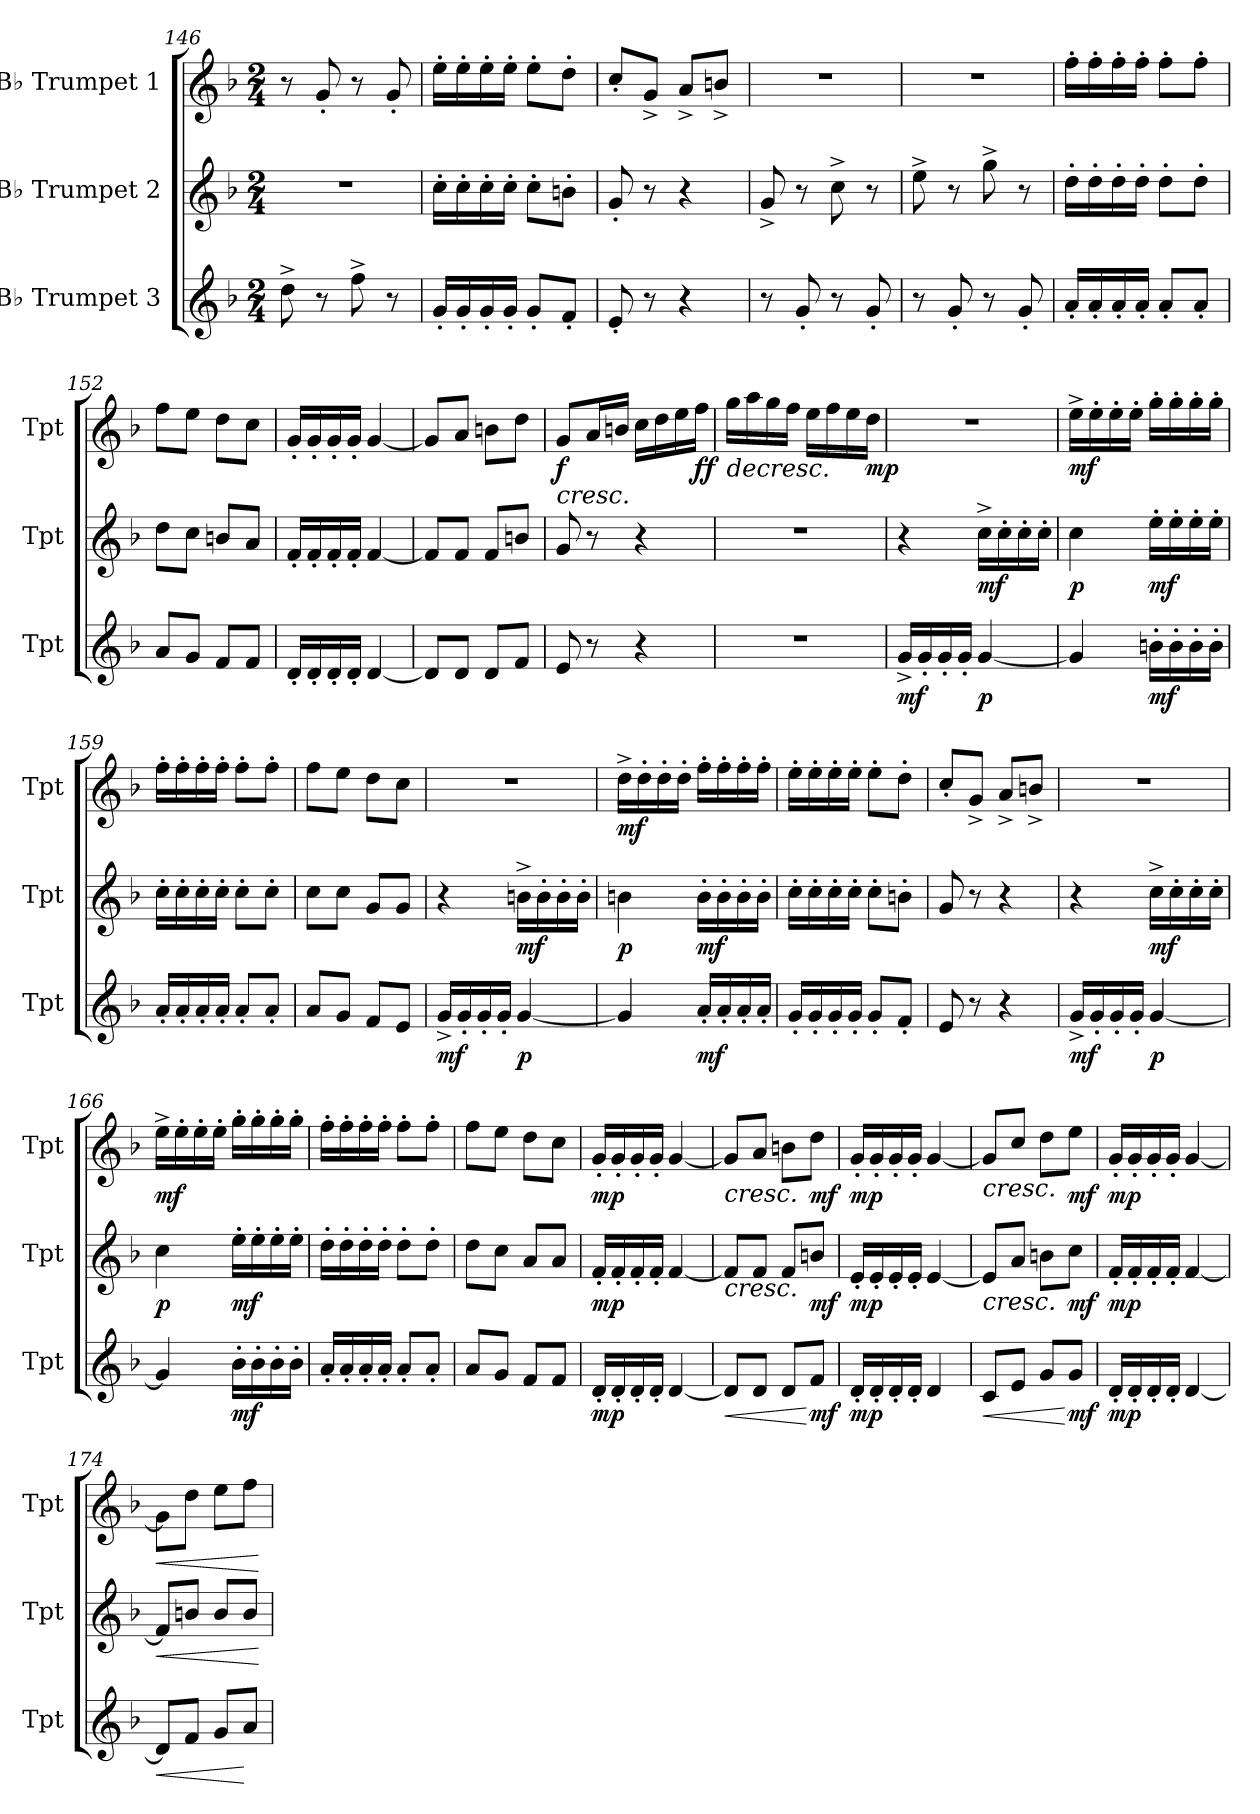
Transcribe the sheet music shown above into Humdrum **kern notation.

**kern	**dynam	**kern	**dynam	**kern	**dynam
*part3	*part3	*part2	*part2	*part1	*part1
*staff3	*staff3	*staff2	*staff2	*staff1	*staff1
*I"B♭ Trumpet 3	*	*I"B♭ Trumpet 2	*	*I"B♭ Trumpet 1	*
*I'Tpt	*	*I'Tpt	*	*I'Tpt	*
*clefG2	*	*clefG2	*	*clefG2	*
*ITrd1c2	*	*ITrd1c2	*	*ITrd1c2	*
*k[b-e-a-]	*	*k[b-e-a-]	*	*k[b-e-a-]	*
*M2/4	*	*M2/4	*	*M2/4	*
=146	=146	=146	=146	=146	=146
8cc^\	.	2r	.	8r	.
8r	.	.	.	8f'/	.
8ee-^\	.	.	.	8r	.
8r	.	.	.	8f'/	.
=147	=147	=147	=147	=147	=147
16f'/LL	.	16b-'\LL	.	16dd'\LL	.
16f'/	.	16b-'\	.	16dd'\	.
16f'/	.	16b-'\	.	16dd'\	.
16f'/JJ	.	16b-'\JJ	.	16dd'\JJ	.
8f'/L	.	8b-'\L	.	8dd'\L	.
8e-'/J	.	8an'\J	.	8cc'\J	.
=148	=148	=148	=148	=148	=148
8d'/	.	8f'/	.	8b-'/L	.
8r	.	8r	.	8f^/J	.
4r	.	4r	.	8g^/L	.
.	.	.	.	8an^/J	.
=149	=149	=149	=149	=149	=149
8r	.	8f^/	.	2r	.
8f'/	.	8r	.	.	.
8r	.	8b-^\	.	.	.
8f'/	.	8r	.	.	.
!!LO:LB:g=z
=150	=150	=150	=150	=150	=150
8r	.	8dd^\	.	2r	.
8f'/	.	8r	.	.	.
8r	.	8ff^\	.	.	.
8f'/	.	8r	.	.	.
=151	=151	=151	=151	=151	=151
16g'/LL	.	16cc'\LL	.	16ee-'\LL	.
16g'/	.	16cc'\	.	16ee-'\	.
16g'/	.	16cc'\	.	16ee-'\	.
16g'/JJ	.	16cc'\JJ	.	16ee-'\JJ	.
8g'/L	.	8cc'\L	.	8ee-'\L	.
8g'/J	.	8cc'\J	.	8ee-'\J	.
=152	=152	=152	=152	=152	=152
8g/L	.	8cc\L	.	8ee-\L	.
8f/J	.	8b-\J	.	8dd\J	.
8e-/L	.	8an/L	.	8cc\L	.
8e-/J	.	8g/J	.	8b-\J	.
=153	=153	=153	=153	=153	=153
16c'/LL	.	16e-'/LL	.	16f'/LL	.
16c'/	.	16e-'/	.	16f'/	.
16c'/	.	16e-'/	.	16f'/	.
16c'/JJ	.	16e-'/JJ	.	16f'/JJ	.
[4c/	.	[4e-/	.	[4f/	.
=154	=154	=154	=154	=154	=154
8c/L]	.	8e-/L]	.	8f/L]	.
8c/J	.	8e-/J	.	8g/J	.
8c/L	.	8e-/L	.	8an\L	.
8e-/J	.	8an/J	.	8cc\J	.
=155	=155	=155	=155	=155	=155
!	!	!	!	!	!LO:HP:b
!	!	!	!	!	!LO:DY:n=1:b
8d/	.	8f/	.	8f/L	< f
8r	.	8r	.	16g/L	.
.	.	.	.	16an/JJ	.
4r	.	4r	.	16b-\LL	.
.	.	.	.	16cc\	.
.	.	.	.	16dd\	.
!	!	!	!	!	!LO:DY:n=2:b
.	.	.	.	16ee-\JJ	ff
.	.	.	.	.	[
=156	=156	=156	=156	=156	=156
!	!	!	!	!	!LO:HP:b
2r	.	2r	.	16ff\LL	>
.	.	.	.	16gg\	.
.	.	.	.	16ff\	.
.	.	.	.	16ee-\JJ	.
.	.	.	.	16dd\LL	.
.	.	.	.	16ee-\	.
.	.	.	.	16dd\	.
!	!	!	!	!	!LO:DY:b
.	.	.	.	16cc\JJ	mp
.	.	.	.	.	]
=157	=157	=157	=157	=157	=157
!	!LO:DY:b	!	!	!	!
16f^/LL	mf	4r	.	2r	.
16f'/	.	.	.	.	.
16f'/	.	.	.	.	.
16f'/JJ	.	.	.	.	.
!	!LO:DY:b	!	!LO:DY:b	!	!
[4f/	p	16b-^\LL	mf	.	.
.	.	16b-'\	.	.	.
.	.	16b-'\	.	.	.
.	.	16b-'\JJ	.	.	.
!!LO:LB:g=z
=158	=158	=158	=158	=158	=158
!	!	!	!LO:DY:b	!	!LO:DY:b
4f/]	.	4b-\	p	16dd^\LL	mf
.	.	.	.	16dd'\	.
.	.	.	.	16dd'\	.
.	.	.	.	16dd'\JJ	.
!	!LO:DY:b	!	!LO:DY:b	!	!
16an'\LL	mf	16dd'\LL	mf	16ff'\LL	.
16a'\	.	16dd'\	.	16ff'\	.
16a'\	.	16dd'\	.	16ff'\	.
16a'\JJ	.	16dd'\JJ	.	16ff'\JJ	.
=159	=159	=159	=159	=159	=159
16g'/LL	.	16b-'\LL	.	16ee-'\LL	.
16g'/	.	16b-'\	.	16ee-'\	.
16g'/	.	16b-'\	.	16ee-'\	.
16g'/JJ	.	16b-'\JJ	.	16ee-'\JJ	.
8g'/L	.	8b-'\L	.	8ee-'\L	.
8g'/J	.	8b-'\J	.	8ee-'\J	.
=160	=160	=160	=160	=160	=160
8g/L	.	8b-\L	.	8ee-\L	.
8f/J	.	8b-\J	.	8dd\J	.
8e-/L	.	8f/L	.	8cc\L	.
8d/J	.	8f/J	.	8b-\J	.
=161	=161	=161	=161	=161	=161
!	!LO:DY:b	!	!	!	!
16f^/LL	mf	4r	.	2r	.
16f'/	.	.	.	.	.
16f'/	.	.	.	.	.
16f'/JJ	.	.	.	.	.
!	!LO:DY:b	!	!LO:DY:b	!	!
[4f/	p	16an^\LL	mf	.	.
.	.	16a'\	.	.	.
.	.	16a'\	.	.	.
.	.	16a'\JJ	.	.	.
=162	=162	=162	=162	=162	=162
!	!	!	!LO:DY:b	!	!LO:DY:b
4f/]	.	4an\	p	16cc^\LL	mf
.	.	.	.	16cc'\	.
.	.	.	.	16cc'\	.
.	.	.	.	16cc'\JJ	.
!	!LO:DY:b	!	!LO:DY:b	!	!
16g'/LL	mf	16a'\LL	mf	16ee-'\LL	.
16g'/	.	16a'\	.	16ee-'\	.
16g'/	.	16a'\	.	16ee-'\	.
16g'/JJ	.	16a'\JJ	.	16ee-'\JJ	.
=163	=163	=163	=163	=163	=163
16f'/LL	.	16b-'\LL	.	16dd'\LL	.
16f'/	.	16b-'\	.	16dd'\	.
16f'/	.	16b-'\	.	16dd'\	.
16f'/JJ	.	16b-'\JJ	.	16dd'\JJ	.
8f'/L	.	8b-'\L	.	8dd'\L	.
8e-'/J	.	8an'\J	.	8cc'\J	.
=164	=164	=164	=164	=164	=164
8d/	.	8f/	.	8b-'/L	.
8r	.	8r	.	8f^/J	.
4r	.	4r	.	8g^/L	.
.	.	.	.	8an^/J	.
=165	=165	=165	=165	=165	=165
!	!LO:DY:b	!	!	!	!
16f^/LL	mf	4r	.	2r	.
16f'/	.	.	.	.	.
16f'/	.	.	.	.	.
16f'/JJ	.	.	.	.	.
!	!LO:DY:b	!	!LO:DY:b	!	!
[4f/	p	16b-^\LL	mf	.	.
.	.	16b-'\	.	.	.
.	.	16b-'\	.	.	.
.	.	16b-'\JJ	.	.	.
!!LO:PB:g=z
=166	=166	=166	=166	=166	=166
!	!	!	!LO:DY:b	!	!LO:DY:b
4f/]	.	4b-\	p	16dd^\LL	mf
.	.	.	.	16dd'\	.
.	.	.	.	16dd'\	.
.	.	.	.	16dd'\JJ	.
!	!LO:DY:b	!	!LO:DY:b	!	!
16a-'\LL	mf	16dd'\LL	mf	16ff'\LL	.
16a-'\	.	16dd'\	.	16ff'\	.
16a-'\	.	16dd'\	.	16ff'\	.
16a-'\JJ	.	16dd'\JJ	.	16ff'\JJ	.
=167	=167	=167	=167	=167	=167
16g'/LL	.	16cc'\LL	.	16ee-'\LL	.
16g'/	.	16cc'\	.	16ee-'\	.
16g'/	.	16cc'\	.	16ee-'\	.
16g'/JJ	.	16cc'\JJ	.	16ee-'\JJ	.
8g'/L	.	8cc'\L	.	8ee-'\L	.
8g'/J	.	8cc'\J	.	8ee-'\J	.
=168	=168	=168	=168	=168	=168
8g/L	.	8cc\L	.	8ee-\L	.
8f/J	.	8b-\J	.	8dd\J	.
8e-/L	.	8g/L	.	8cc\L	.
8e-/J	.	8g/J	.	8b-\J	.
=169	=169	=169	=169	=169	=169
!	!LO:DY:b	!	!LO:DY:b	!	!LO:DY:b
16c'/LL	mp	16e-'/LL	mp	16f'/LL	mp
16c'/	.	16e-'/	.	16f'/	.
16c'/	.	16e-'/	.	16f'/	.
16c'/JJ	.	16e-'/JJ	.	16f'/JJ	.
[4c/	.	[4e-/	.	[4f/	.
=170	=170	=170	=170	=170	=170
!	!LO:HP:b	!	!LO:HP:b	!	!LO:HP:b
8c/L]	<	8e-/L]	<	8f/L]	<
8c/J	.	8e-/J	.	8g/J	.
8c/L	.	8e-/L	.	8an\L	.
!	!LO:DY:n=1:b	!	!LO:DY:b	!	!LO:DY:b
8e-/J	[ mf	8an/J	mf	8cc\J	mf
.	.	.	[	.	[
=171	=171	=171	=171	=171	=171
!	!LO:DY:b	!	!LO:DY:b	!	!LO:DY:b
16c'/LL	mp	16d'/LL	mp	16f'/LL	mp
16c'/	.	16d'/	.	16f'/	.
16c'/	.	16d'/	.	16f'/	.
16c'/JJ	.	16d'/JJ	.	16f'/JJ	.
4c/	.	[4d/	.	[4f/	.
=172	=172	=172	=172	=172	=172
!	!LO:HP:b	!	!LO:HP:b	!	!LO:HP:b
8B-/L	<	8d/L]	<	8f/L]	<
8d/J	.	8g/J	.	8b-/J	.
8f/L	.	8an\L	.	8cc\L	.
!	!LO:DY:n=1:b	!	!LO:DY:b	!	!LO:DY:b
8f/J	[ mf	8b-\J	mf	8dd\J	mf
.	.	.	[	.	[
=173	=173	=173	=173	=173	=173
!	!LO:DY:b	!	!LO:DY:b	!	!LO:DY:b
16c'/LL	mp	16e-'/LL	mp	16f'/LL	mp
16c'/	.	16e-'/	.	16f'/	.
16c'/	.	16e-'/	.	16f'/	.
16c'/JJ	.	16e-'/JJ	.	16f'/JJ	.
[4c/	.	[4e-/	.	[4f/	.
!!LO:LB:g=z
=174	=174	=174	=174	=174	=174
!	!LO:HP:b	!	!LO:HP:b	!	!LO:HP:b
8c/L]	<	8e-/L]	<	8f\L]	<
8e-/J	.	8an/J	.	8cc\J	.
8f/L	.	8a/L	.	8dd\L	.
8g/J	[	8a/J	.	8ee-\J	.
.	.	.	[	.	[
=	=	=	=	=	=
*-	*-	*-	*-	*-	*-
